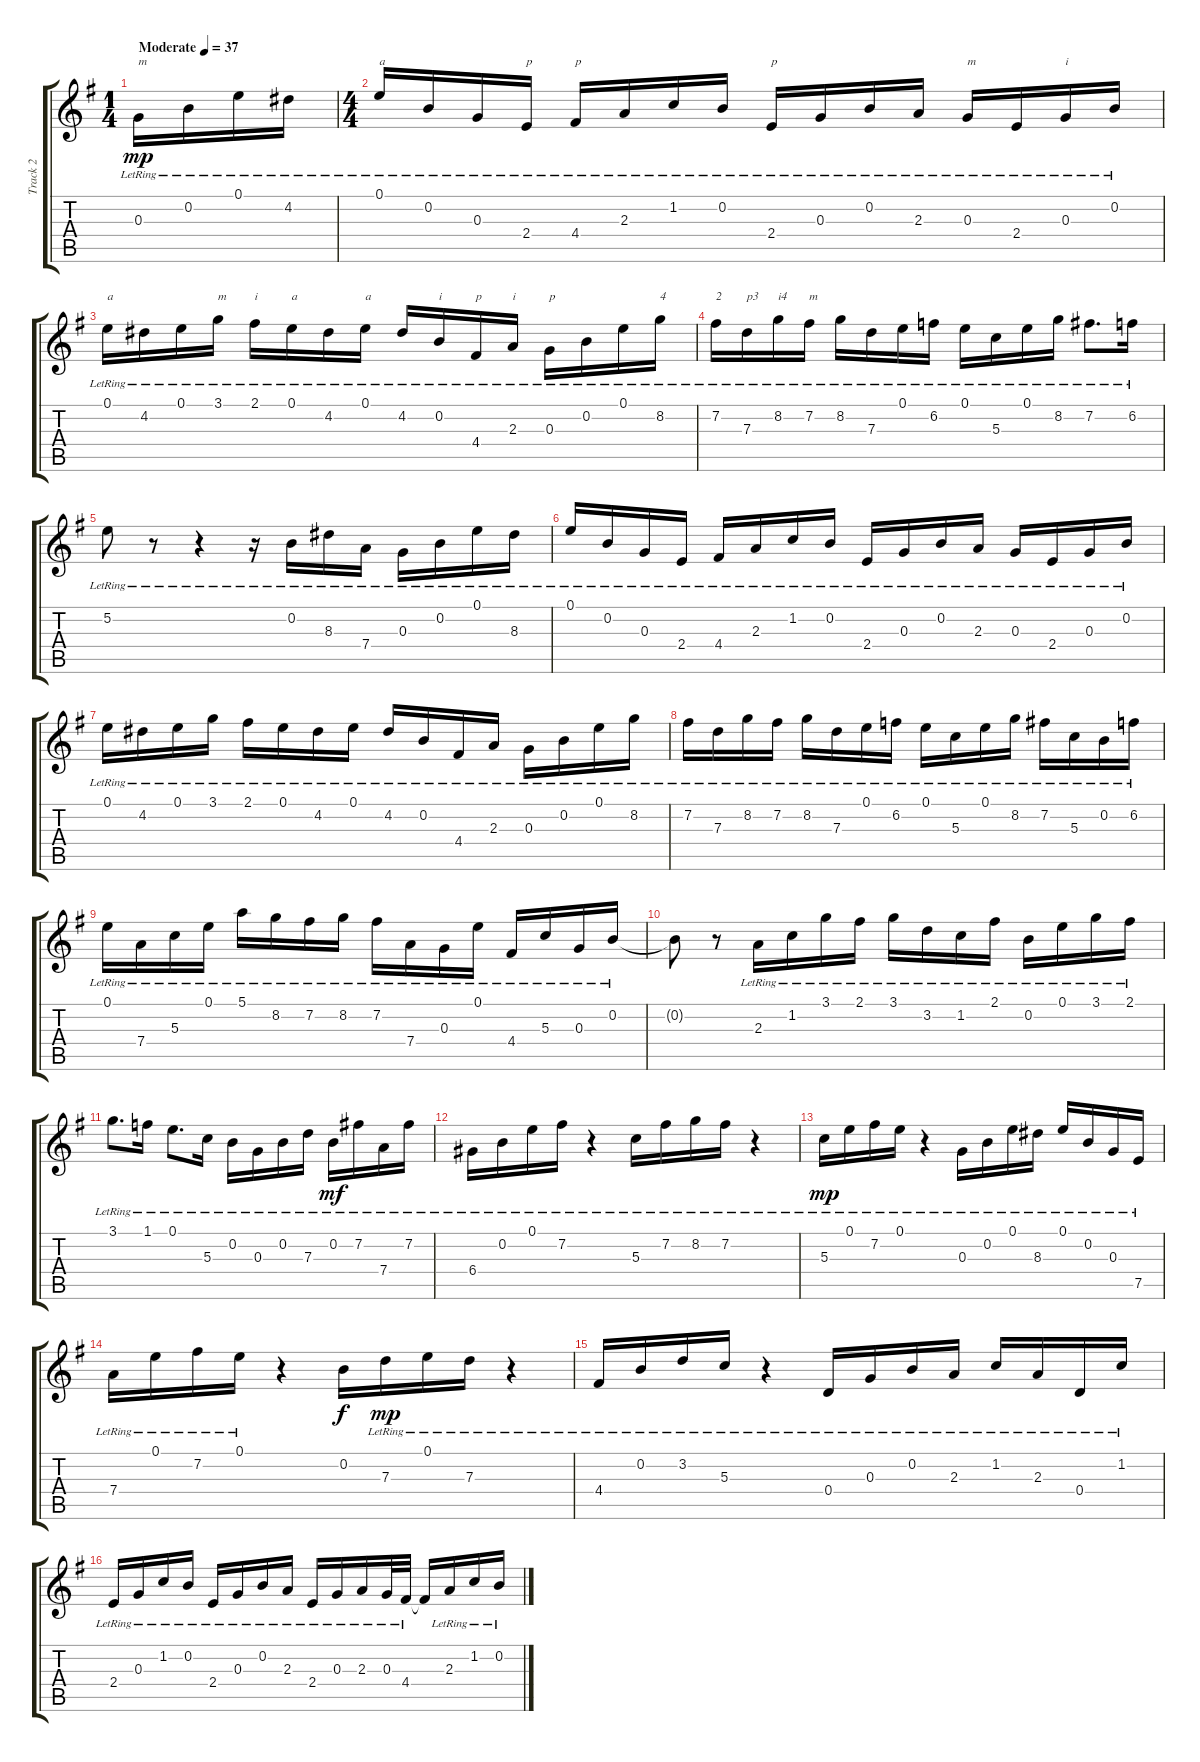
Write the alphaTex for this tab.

\track ("Track 2" "Track 2") {instrument acousticguitarnylon}
\staff {score tabs}
\tuning (E4 B3 G3 D3 A2 D2) {hide}
\ts (1 4)
\tempo (37 "Moderate")
\clef g2
\ks eminor
0.3{lr}.16{txt "m" dy mp instrument acousticguitarnylon} 0.2{lr}.16 0.1{lr}.16 4.2{lr}.16 |
\ts (4 4)
0.1{lr}.16{txt "a"} 0.2{lr}.16 0.3{lr}.16 2.4{lr}.16{txt "p"} 4.4{lr}.16{txt "p"} 2.3{lr}.16 1.2{lr}.16 0.2{lr}.16 2.4{lr}.16{txt "p"} 0.3{lr}.16 0.2{lr}.16 2.3{lr}.16 0.3{lr}.16{txt "m"} 2.4{lr}.16 0.3{lr}.16{txt "i"} 0.2{lr}.16 |
0.1{lr}.16{txt "a"} 4.2{lr}.16 0.1{lr}.16 3.1{lr}.16{txt "m"} 2.1{lr}.16{txt "i"} 0.1{lr}.16{txt "a"} 4.2{lr}.16 0.1{lr}.16{txt "a"} 4.2{lr}.16 0.2{lr}.16{txt "i"} 4.4{lr}.16{txt "p"} 2.3{lr}.16{txt "i"} 0.3{lr}.16{txt "p"} 0.2{lr}.16 0.1{lr}.16 8.2{lr}.16{txt "4"} |
7.2{lr}.16{txt "2"} 7.3{lr}.16{txt "p3"} 8.2{lr}.16{txt "i4"} 7.2{lr}.16{txt "m"} 8.2{lr}.16 7.3{lr}.16 0.1{lr}.16 6.2{lr}.16 0.1{lr}.16 5.3{lr}.16 0.1{lr}.16 8.2{lr}.16 7.2{lr}.8{d} 6.2{lr}.16 |
5.2{lr}.8 r.8 r.4 r.16 0.2{lr}.16 8.3{lr}.16 7.4{lr}.16 0.3{lr}.16 0.2{lr}.16 0.1{lr}.16 8.3{lr}.16 |
0.1{lr}.16 0.2{lr}.16 0.3{lr}.16 2.4{lr}.16 4.4{lr}.16 2.3{lr}.16 1.2{lr}.16 0.2{lr}.16 2.4{lr}.16 0.3{lr}.16 0.2{lr}.16 2.3{lr}.16 0.3{lr}.16 2.4{lr}.16 0.3{lr}.16 0.2{lr}.16 |
0.1{lr}.16 4.2{lr}.16 0.1{lr}.16 3.1{lr}.16 2.1{lr}.16 0.1{lr}.16 4.2{lr}.16 0.1{lr}.16 4.2{lr}.16 0.2{lr}.16 4.4{lr}.16 2.3{lr}.16 0.3{lr}.16 0.2{lr}.16 0.1{lr}.16 8.2{lr}.16 |
7.2{lr}.16 7.3{lr}.16 8.2{lr}.16 7.2{lr}.16 8.2{lr}.16 7.3{lr}.16 0.1{lr}.16 6.2{lr}.16 0.1{lr}.16 5.3{lr}.16 0.1{lr}.16 8.2{lr}.16 7.2{lr}.16 5.3{lr}.16 0.2{lr}.16 6.2{lr}.16 |
0.1{lr}.16 7.4{lr}.16 5.3{lr}.16 0.1{lr}.16 5.1{lr}.16 8.2{lr}.16 7.2{lr}.16 8.2{lr}.16 7.2{lr}.16 7.4{lr}.16 0.3{lr}.16 0.1{lr}.16 4.4{lr}.16 5.3{lr}.16 0.3{lr}.16 0.2{lr}.16 |
0.2{t}.8 r.8 2.3{lr}.16 1.2{lr}.16 3.1{lr}.16 2.1{lr}.16 3.1{lr}.16 3.2{lr}.16 1.2{lr}.16 2.1{lr}.16 0.2{lr}.16 0.1{lr}.16 3.1{lr}.16 2.1{lr}.16 |
3.1{lr}.8{d} 1.1{lr}.16 0.1{lr}.8{d} 5.3{lr}.16 0.2{lr}.16 0.3{lr}.16 0.2{lr}.16 7.3{lr}.16 0.2{lr}.16{dy mf} 7.2{lr}.16 7.4{lr}.16 7.2{lr}.16 |
6.4{lr}.16 0.2{lr}.16 0.1{lr}.16 7.2{lr}.16 r.4 5.3{lr}.16 7.2{lr}.16 8.2{lr}.16 7.2{lr}.16 r.4 |
5.3{lr}.16{dy mp} 0.1{lr}.16 7.2{lr}.16 0.1{lr}.16 r.4 0.3{lr}.16 0.2{lr}.16 0.1{lr}.16 8.3{lr}.16 0.1{lr}.16 0.2{lr}.16 0.3{lr}.16 7.5{lr}.16 |
7.4{lr}.16 0.1{lr}.16 7.2{lr}.16 0.1{lr}.16 r.4 0.2.16{dy f} 7.3{lr}.16{dy mp} 0.1{lr}.16 7.3{lr}.16 r.4 |
4.4{lr}.16 0.2{lr}.16 3.2{lr}.16 5.3{lr}.16 r.4 0.4{lr}.16 0.3{lr}.16 0.2{lr}.16 2.3{lr}.16 1.2{lr}.16 2.3{lr}.16 0.4{lr}.16 1.2{lr}.16 |
2.4{lr}.16 0.3{lr}.16 1.2{lr}.16 0.2{lr}.16 2.4{lr}.16 0.3{lr}.16 0.2{lr}.16 2.3{lr}.16 2.4{lr}.16 0.3{lr}.16 2.3{lr}.16 0.3{lr}.32 4.4{lr}.32 4.4{t}.16 2.3{lr}.16 1.2{lr}.16 0.2{lr}.16
